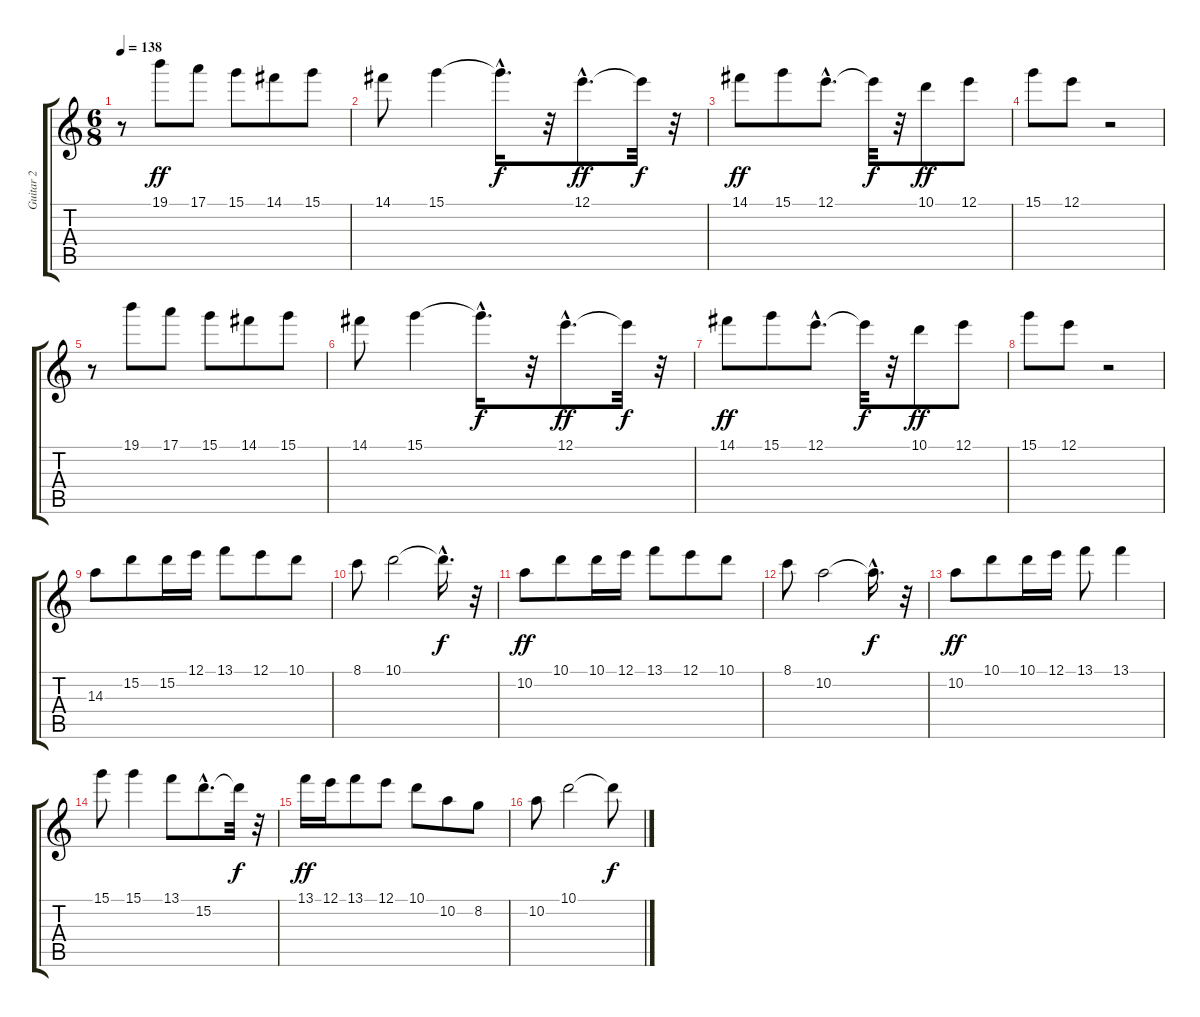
\track ("Guitar 2" "Guitar 2") {instrument acousticguitarsteel}
\staff {score tabs}
\tuning (E4 B3 G3 D3 A2 E2) {hide}
\ts (6 8)
\tempo 138
\clef g2
\ks c
r.8{dy ff} 19.1.8 17.1.8 15.1.8 14.1.8 15.1.8 |
14.1.8 15.1.4 15.1{hac t}.16{d dy f} r.32 12.1{hac}.8{d dy ff} 12.1{t}.32{dy f} r.32 |
14.1.8{dy ff} 15.1.8 12.1{hac}.8{d} 12.1{t}.32{dy f} r.32 10.1.8{dy ff} 12.1.8 |
15.1.8 12.1.8 r.2 |
r.8 19.1.8 17.1.8 15.1.8 14.1.8 15.1.8 |
14.1.8 15.1.4 15.1{hac t}.16{d dy f} r.32 12.1{hac}.8{d dy ff} 12.1{t}.32{dy f} r.32 |
14.1.8{dy ff} 15.1.8 12.1{hac}.8{d} 12.1{t}.32{dy f} r.32 10.1.8{dy ff} 12.1.8 |
15.1.8 12.1.8 r.2 |
14.3.8 15.2.8 15.2.16 12.1.16 13.1.8 12.1.8 10.1.8 |
8.1.8 10.1.2 10.1{hac t}.16{d dy f} r.32 |
10.2.8{dy ff} 10.1.8 10.1.16 12.1.16 13.1.8 12.1.8 10.1.8 |
8.1.8 10.2.2 10.2{hac t}.16{d dy f} r.32 |
10.2.8{dy ff} 10.1.8 10.1.16 12.1.16 13.1.8 13.1.4 |
15.1.8 15.1.4 13.1.8 15.2{hac}.8{d} 15.2{t}.32{dy f} r.32 |
13.1.16{dy ff} 12.1.16 13.1.8 12.1.8 10.1.8 10.2.8 8.2.8 |
10.2.8 10.1.2 10.1{t}.8{dy f}
